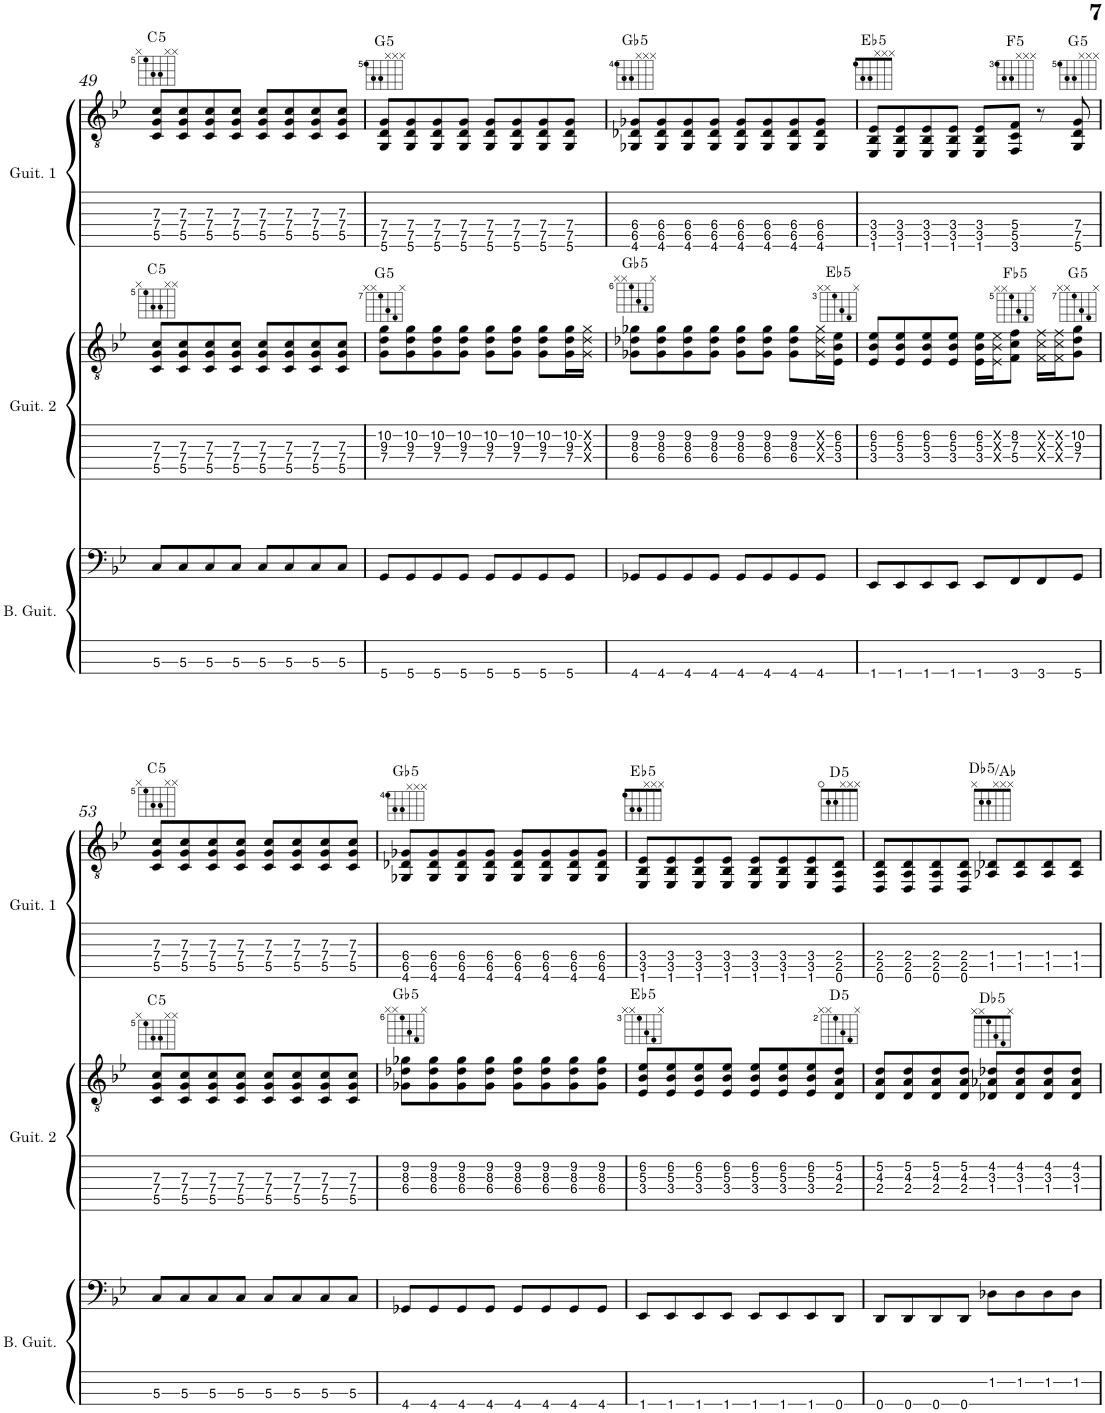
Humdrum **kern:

**kern	**kern	**kern	**kern	**harte	**kern	**kern	**harte
*part3	*part3	*part2	*part2	*part2	*part1	*part1	*part1
*staff6	*staff5	*staff4	*staff3	*	*staff2	*staff1	*
*I"Bass	*	*I"Guitar 2	*	*	*I"Guitar 1	*	*
*	*	*I'Guit. 2	*	*	*I'Guit. 1	*	*
!!LO:PB:g=z
*	*clefF4	*	*clefGv2	*	*	*clefGv2	*
*Trd7c12	*Trd7c12	*	*	*	*	*	*
*k[b-e-]	*k[b-e-]	*k[b-e-]	*k[b-e-]	*	*k[b-e-]	*k[b-e-]	*
*M4/4	*M4/4	*M4/4	*M4/4	*	*M4/4	*M4/4	*
=49	=49	=49	=49	=49	=49	=49	=49
!	!	!	!	!LO:H:kt=5	!	!	!LO:H:kt=5
8CL	8C/L	8C\ 8G\ 8c\L	8C/ 8G/ 8c/L	C:(1,5)	8C\ 8G\ 8c\L	8C/ 8G/ 8c/L	C:(1,5)
8CJ	8C/	8C\ 8G\ 8c\J	8C/ 8G/ 8c/	.	8C\ 8G\ 8c\J	8C/ 8G/ 8c/	.
8CL	8C/	8C\ 8G\ 8c\L	8C/ 8G/ 8c/	.	8C\ 8G\ 8c\L	8C/ 8G/ 8c/	.
8CJ	8C/J	8C\ 8G\ 8c\J	8C/ 8G/ 8c/J	.	8C\ 8G\ 8c\J	8C/ 8G/ 8c/J	.
8CL	8C/L	8C\ 8G\ 8c\L	8C/ 8G/ 8c/L	.	8C\ 8G\ 8c\L	8C/ 8G/ 8c/L	.
8CJ	8C/	8C\ 8G\ 8c\J	8C/ 8G/ 8c/	.	8C\ 8G\ 8c\J	8C/ 8G/ 8c/	.
8CL	8C/	8C\ 8G\ 8c\L	8C/ 8G/ 8c/	.	8C\ 8G\ 8c\L	8C/ 8G/ 8c/	.
8CJ	8C/J	8C\ 8G\ 8c\J	8C/ 8G/ 8c/J	.	8C\ 8G\ 8c\J	8C/ 8G/ 8c/J	.
=50	=50	=50	=50	=50	=50	=50	=50
!	!	!	!	!LO:H:kt=5	!	!	!LO:H:kt=5
8GGL	8GG/L	8G\ 8d\ 8g\L	8G\ 8d\ 8g\L	G:(1,5)	8GG\ 8D\ 8G\L	8GG/ 8D/ 8G/L	G:(1,5)
8GGJ	8GG/	8G\ 8d\ 8g\J	8G\ 8d\ 8g\	.	8GG\ 8D\ 8G\J	8GG/ 8D/ 8G/	.
8GGL	8GG/	8G\ 8d\ 8g\L	8G\ 8d\ 8g\	.	8GG\ 8D\ 8G\L	8GG/ 8D/ 8G/	.
8GGJ	8GG/J	8G\ 8d\ 8g\J	8G\ 8d\ 8g\J	.	8GG\ 8D\ 8G\J	8GG/ 8D/ 8G/J	.
8GGL	8GG/L	8G\ 8d\ 8g\L	8G\ 8d\ 8g\L	.	8GG\ 8D\ 8G\L	8GG/ 8D/ 8G/L	.
8GGJ	8GG/	8G\ 8d\ 8g\J	8G\ 8d\ 8g\J	.	8GG\ 8D\ 8G\J	8GG/ 8D/ 8G/	.
8GGL	8GG/	8G\ 8d\ 8g\L	8G\ 8d\ 8g\L	.	8GG\ 8D\ 8G\L	8GG/ 8D/ 8G/	.
8GGJ	8GG/J	16G\ 16d\ 16g\L	16G\ 16d\ 16g\L	.	8GG\ 8D\ 8G\J	8GG/ 8D/ 8G/J	.
.	.	16G\ 16d\ 16g\JJ	16G\ 16d\ 16g\JJ	.	.	.	.
=51	=51	=51	=51	=51	=51	=51	=51
!	!	!	!	!LO:H:kt=5	!	!	!LO:H:kt=5
8GG-XL	8GG-X/L	8G-X\ 8d-X\ 8g-X\L	8G-X\ 8d-X\ 8g-X\L	Gb:(1,5)	8GG-X\ 8D-X\ 8G-X\L	8GG-X/ 8D-X/ 8G-X/L	Gb:(1,5)
8GG-J	8GG-/	8G-\ 8d-\ 8g-\J	8G-\ 8d-\ 8g-\	.	8GG-\ 8D-\ 8G-\J	8GG-/ 8D-/ 8G-/	.
8GG-L	8GG-/	8G-\ 8d-\ 8g-\L	8G-\ 8d-\ 8g-\	.	8GG-\ 8D-\ 8G-\L	8GG-/ 8D-/ 8G-/	.
8GG-J	8GG-/J	8G-\ 8d-\ 8g-\J	8G-\ 8d-\ 8g-\J	.	8GG-\ 8D-\ 8G-\J	8GG-/ 8D-/ 8G-/J	.
8GG-L	8GG-/L	8G-\ 8d-\ 8g-\L	8G-\ 8d-\ 8g-\L	.	8GG-\ 8D-\ 8G-\L	8GG-/ 8D-/ 8G-/L	.
8GG-J	8GG-/	8G-\ 8d-\ 8g-\J	8G-\ 8d-\ 8g-\J	.	8GG-\ 8D-\ 8G-\J	8GG-/ 8D-/ 8G-/	.
8GG-L	8GG-/	8G-\ 8d-\ 8g-\L	8G-\ 8d-\ 8g-\L	.	8GG-\ 8D-\ 8G-\L	8GG-/ 8D-/ 8G-/	.
8GG-J	8GG-/J	16G-\ 16d-\ 16g-\L	16G-\ 16d-\ 16g-\L	.	8GG-\ 8D-\ 8G-\J	8GG-/ 8D-/ 8G-/J	.
!	!	!	!	!LO:H:kt=5	!	!	!
.	.	16E-\ 16B-\ 16e-\JJ	16E-\ 16B-\ 16e-\JJ	Eb:(1,5)	.	.	.
=52	=52	=52	=52	=52	=52	=52	=52
!	!	!	!	!	!	!	!LO:H:kt=5
8EE-L	8EE-/L	8E-\ 8B-\ 8e-\L	8E-/ 8B-/ 8e-/L	.	8EE-\ 8BB-\ 8E-\L	8EE-/ 8BB-/ 8E-/L	Eb:(1,5)
8EE-J	8EE-/	8E-\ 8B-\ 8e-\J	8E-/ 8B-/ 8e-/	.	8EE-\ 8BB-\ 8E-\J	8EE-/ 8BB-/ 8E-/	.
8EE-L	8EE-/	8E-\ 8B-\ 8e-\L	8E-/ 8B-/ 8e-/	.	8EE-\ 8BB-\ 8E-\L	8EE-/ 8BB-/ 8E-/	.
8EE-J	8EE-/J	8E-\ 8B-\ 8e-\J	8E-/ 8B-/ 8e-/J	.	8EE-\ 8BB-\ 8E-\J	8EE-/ 8BB-/ 8E-/J	.
8EE-L	8EE-/L	16E-\ 16B-\ 16e-\LL	16E-\ 16B-\ 16e-\LL	.	8EE-\ 8BB-\ 8E-\L	8EE-/ 8BB-/ 8E-/L	.
.	.	16E-\ 16B-\ 16e-\J	16E-\ 16B-\ 16e-\J	.	.	.	.
!	!	!	!	!LO:H:kt=5	!	!	!LO:H:kt=5
8FFJ	8FF/	8F\ 8c\ 8f\J	8F\ 8c\ 8f\J	Fb:(1,5)	8FF\ 8C\ 8F\J	8FF/ 8C/ 8F/J	F:(1,5)
8FFL	8FF/	16F\ 16c\ 16f\LL	16F\ 16c\ 16f\LL	.	8r	8r	.
.	.	16F\ 16c\ 16f\J	16F\ 16c\ 16f\J	.	.	.	.
!	!	!	!	!LO:H:kt=5	!	!	!LO:H:kt=5
8GGJ	8GG/J	8G\ 8d\ 8g\J	8G\ 8d\ 8g\J	G:(1,5)	8GG 8D 8G	8GG/ 8D/ 8G/	G:(1,5)
!!LO:LB:g=z
=53	=53	=53	=53	=53	=53	=53	=53
!	!	!	!	!LO:H:kt=5	!	!	!LO:H:kt=5
8CL	8C/L	8C\ 8G\ 8c\L	8C/ 8G/ 8c/L	C:(1,5)	8C\ 8G\ 8c\L	8C/ 8G/ 8c/L	C:(1,5)
8CJ	8C/	8C\ 8G\ 8c\J	8C/ 8G/ 8c/	.	8C\ 8G\ 8c\J	8C/ 8G/ 8c/	.
8CL	8C/	8C\ 8G\ 8c\L	8C/ 8G/ 8c/	.	8C\ 8G\ 8c\L	8C/ 8G/ 8c/	.
8CJ	8C/J	8C\ 8G\ 8c\J	8C/ 8G/ 8c/J	.	8C\ 8G\ 8c\J	8C/ 8G/ 8c/J	.
8CL	8C/L	8C\ 8G\ 8c\L	8C/ 8G/ 8c/L	.	8C\ 8G\ 8c\L	8C/ 8G/ 8c/L	.
8CJ	8C/	8C\ 8G\ 8c\J	8C/ 8G/ 8c/	.	8C\ 8G\ 8c\J	8C/ 8G/ 8c/	.
8CL	8C/	8C\ 8G\ 8c\L	8C/ 8G/ 8c/	.	8C\ 8G\ 8c\L	8C/ 8G/ 8c/	.
8CJ	8C/J	8C\ 8G\ 8c\J	8C/ 8G/ 8c/J	.	8C\ 8G\ 8c\J	8C/ 8G/ 8c/J	.
=54	=54	=54	=54	=54	=54	=54	=54
!	!	!	!	!LO:H:kt=5	!	!	!LO:H:kt=5
8GG-L	8GG-X/L	8G-X\ 8d-X\ 8g-X\L	8G-X\ 8d-X\ 8g-X\L	Gb:(1,5)	8GG-X\ 8D-X\ 8G-X\L	8GG-X/ 8D-X/ 8G-X/L	Gb:(1,5)
8GG-J	8GG-/	8G-\ 8d-\ 8g-\J	8G-\ 8d-\ 8g-\	.	8GG-\ 8D-\ 8G-\J	8GG-/ 8D-/ 8G-/	.
8GG-L	8GG-/	8G-\ 8d-\ 8g-\L	8G-\ 8d-\ 8g-\	.	8GG-\ 8D-\ 8G-\L	8GG-/ 8D-/ 8G-/	.
8GG-J	8GG-/J	8G-\ 8d-\ 8g-\J	8G-\ 8d-\ 8g-\J	.	8GG-\ 8D-\ 8G-\J	8GG-/ 8D-/ 8G-/J	.
8GG-L	8GG-/L	8G-\ 8d-\ 8g-\L	8G-\ 8d-\ 8g-\L	.	8GG-\ 8D-\ 8G-\L	8GG-/ 8D-/ 8G-/L	.
8GG-J	8GG-/	8G-\ 8d-\ 8g-\J	8G-\ 8d-\ 8g-\	.	8GG-\ 8D-\ 8G-\J	8GG-/ 8D-/ 8G-/	.
8GG-L	8GG-/	8G-\ 8d-\ 8g-\L	8G-\ 8d-\ 8g-\	.	8GG-\ 8D-\ 8G-\L	8GG-/ 8D-/ 8G-/	.
8GG-J	8GG-/J	8G-\ 8d-\ 8g-\J	8G-\ 8d-\ 8g-\J	.	8GG-\ 8D-\ 8G-\J	8GG-/ 8D-/ 8G-/J	.
=55	=55	=55	=55	=55	=55	=55	=55
!	!	!	!	!LO:H:kt=5	!	!	!LO:H:kt=5
8EE-L	8EE-/L	8E-\ 8B-\ 8e-\L	8E-/ 8B-/ 8e-/L	Eb:(1,5)	8EE-\ 8BB-\ 8E-\L	8EE-/ 8BB-/ 8E-/L	Eb:(1,5)
8EE-J	8EE-/	8E-\ 8B-\ 8e-\J	8E-/ 8B-/ 8e-/	.	8EE-\ 8BB-\ 8E-\J	8EE-/ 8BB-/ 8E-/	.
8EE-L	8EE-/	8E-\ 8B-\ 8e-\L	8E-/ 8B-/ 8e-/	.	8EE-\ 8BB-\ 8E-\L	8EE-/ 8BB-/ 8E-/	.
8EE-J	8EE-/J	8E-\ 8B-\ 8e-\J	8E-/ 8B-/ 8e-/J	.	8EE-\ 8BB-\ 8E-\J	8EE-/ 8BB-/ 8E-/J	.
8EE-L	8EE-/L	8E-\ 8B-\ 8e-\L	8E-/ 8B-/ 8e-/L	.	8EE-\ 8BB-\ 8E-\L	8EE-/ 8BB-/ 8E-/L	.
8EE-J	8EE-/	8E-\ 8B-\ 8e-\J	8E-/ 8B-/ 8e-/	.	8EE-\ 8BB-\ 8E-\J	8EE-/ 8BB-/ 8E-/	.
8EE-L	8EE-/	8E-\ 8B-\ 8e-\L	8E-/ 8B-/ 8e-/	.	8EE-\ 8BB-\ 8E-\L	8EE-/ 8BB-/ 8E-/	.
!	!	!	!	!LO:H:kt=5	!	!	!LO:H:kt=5
8DDJ	8DD/J	8D\ 8A\ 8d\J	8D/ 8A/ 8d/J	D:(1,5)	8DD\ 8AA\ 8D\J	8DD/ 8AA/ 8D/J	D:(1,5)
=56	=56	=56	=56	=56	=56	=56	=56
8DDL	8DD/L	8D\ 8A\ 8d\L	8D/ 8A/ 8d/L	.	8DD\ 8AA\ 8D\L	8DD/ 8AA/ 8D/L	.
8DDJ	8DD/	8D\ 8A\ 8d\J	8D/ 8A/ 8d/	.	8DD\ 8AA\ 8D\J	8DD/ 8AA/ 8D/	.
8DDL	8DD/	8D\ 8A\ 8d\L	8D/ 8A/ 8d/	.	8DD\ 8AA\ 8D\L	8DD/ 8AA/ 8D/	.
8DDJ	8DD/J	8D\ 8A\ 8d\J	8D/ 8A/ 8d/J	.	8DD\ 8AA\ 8D\J	8DD/ 8AA/ 8D/J	.
!	!	!	!	!LO:H:kt=5	!	!	!LO:H:kt=5
8D-L	8D-X\L	8D-\ 8A-\ 8d-\L	8D-X/ 8A-X/ 8d-X/L	Db:(1,5)	8AA-\ 8D-\L	8AA-X/ 8D-X/L	Db:(1,5)/5
8D-J	8D-\	8D-\ 8A-\ 8d-\J	8D-/ 8A-/ 8d-/	.	8AA-X\ 8D-X\J	8AA-/ 8D-/	.
8D-L	8D-\	8D-\ 8A-\ 8d-\L	8D-/ 8A-/ 8d-/	.	8AA-\ 8D-\L	8AA-/ 8D-/	.
8D-J	8D-\J	8D-\ 8A-\ 8d-\J	8D-/ 8A-/ 8d-/J	.	8AA-\ 8D-\J	8AA-/ 8D-/J	.
=	=	=	=	=	=	=	=
*-	*-	*-	*-	*-	*-	*-	*-
